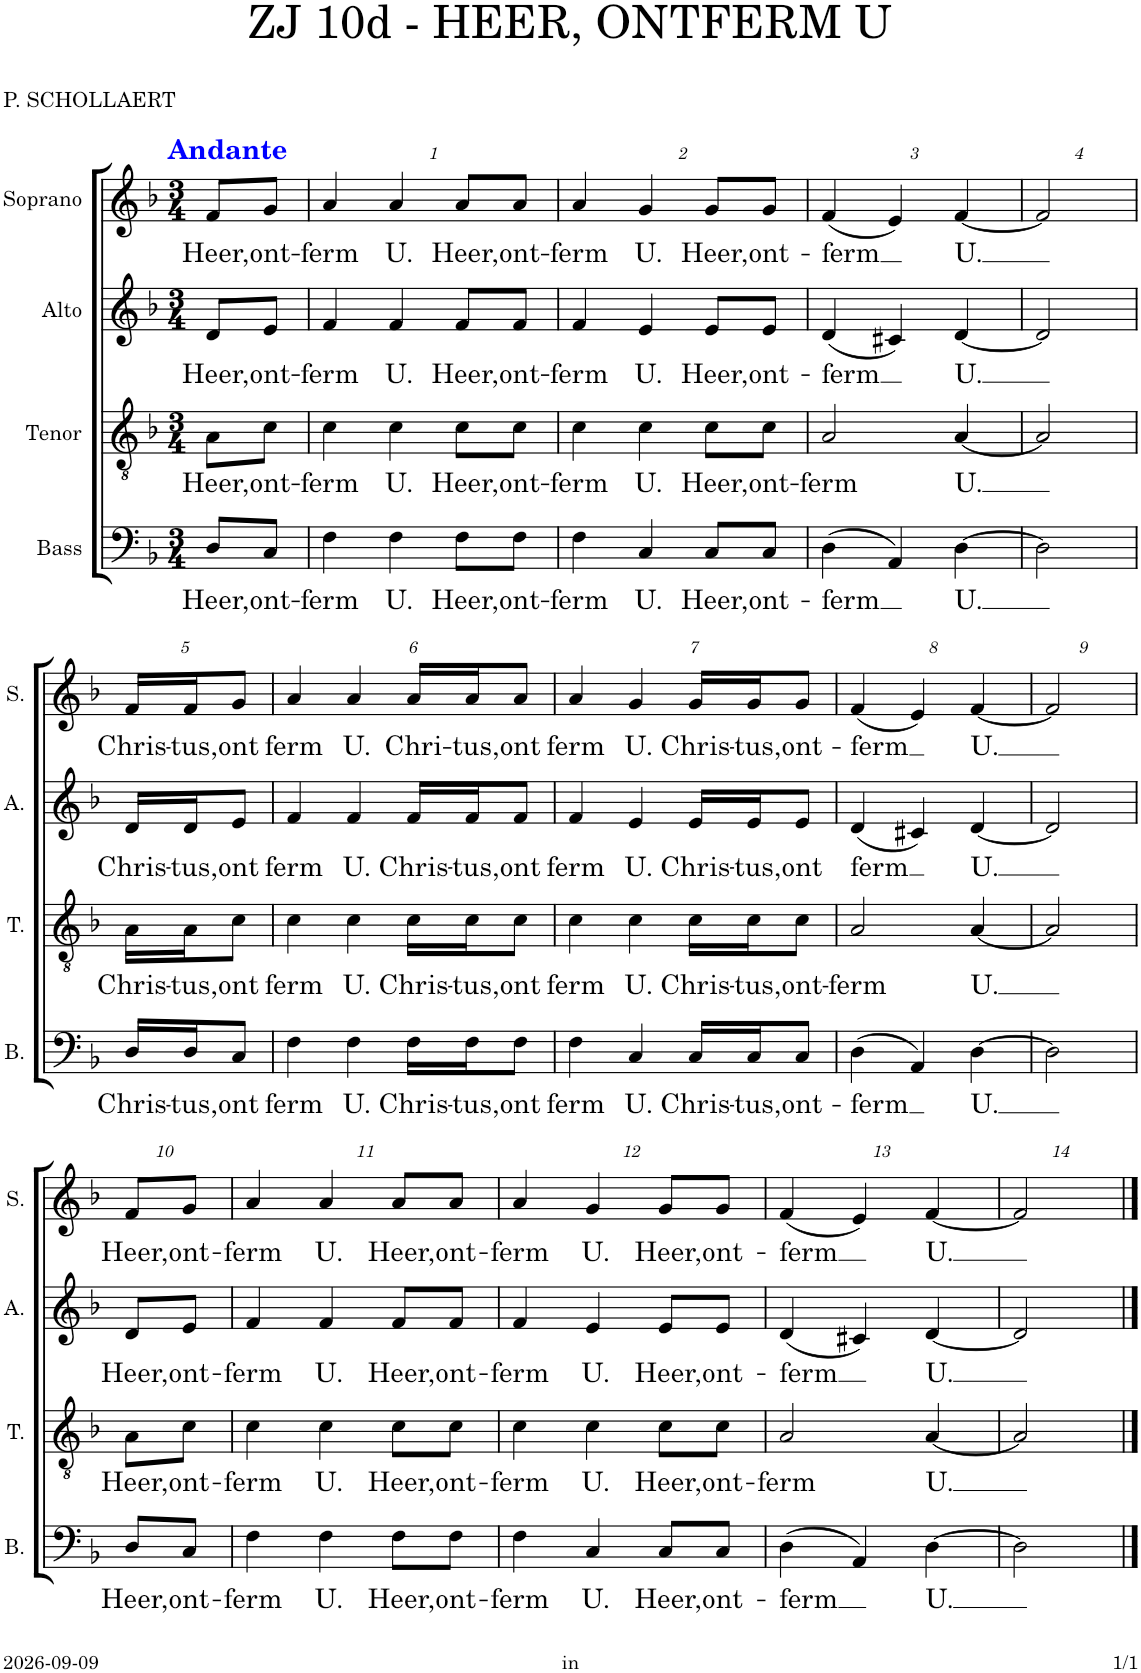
**kern	**text	**kern	**text	**kern	**text	**kern	**text
*part4	*part4	*part3	*part3	*part2	*part2	*part1	*part1
*staff4	*staff4	*staff3	*staff3	*staff2	*staff2	*staff1	*staff1
*I"Bass	*	*I"Tenor	*	*I"Alto	*	*I"Soprano	*
*I'B.	*	*I'T.	*	*I'A.	*	*I'S.	*
*clefF4	*	*clefGv2	*	*clefG2	*	*clefG2	*
*k[b-]	*	*k[b-]	*	*k[b-]	*	*k[b-]	*
*M3/4	*	*M3/4	*	*M3/4	*	*M3/4	*
=	=	=	=	=	=	=	=
!	!	!	!	!	!	!LO:TX:a:B:color=#0000FF:t=Andante	!
!	!LO:LY:b	!	!LO:LY:b	!	!LO:LY:b	!	!LO:LY:b
8D/L	Heer,	8A\L	Heer,	8d/L	Heer,	8f/L	Heer,
!	!LO:LY:b	!	!LO:LY:b	!	!LO:LY:b	!	!LO:LY:b
8C/J	ont-	8c\J	ont-	8e/J	ont-	8g/J	ont-
=1	=1	=1	=1	=1	=1	=1	=1
!	!LO:LY:b	!	!LO:LY:b	!	!LO:LY:b	!	!LO:LY:b
4F\	-ferm	4c\	-ferm	4f/	-ferm	4a/	-ferm
!	!LO:LY:b	!	!LO:LY:b	!	!LO:LY:b	!	!LO:LY:b
4F\	U.	4c\	U.	4f/	U.	4a/	U.
!	!LO:LY:b	!	!LO:LY:b	!	!LO:LY:b	!	!LO:LY:b
8F\L	Heer,	8c\L	Heer,	8f/L	Heer,	8a/L	Heer,
!	!LO:LY:b	!	!LO:LY:b	!	!LO:LY:b	!	!LO:LY:b
8F\J	ont-	8c\J	ont-	8f/J	ont-	8a/J	ont-
=2	=2	=2	=2	=2	=2	=2	=2
!	!LO:LY:b	!	!LO:LY:b	!	!LO:LY:b	!	!LO:LY:b
4F\	-ferm	4c\	-ferm	4f/	-ferm	4a/	-ferm
!	!LO:LY:b	!	!LO:LY:b	!	!LO:LY:b	!	!LO:LY:b
4C/	U.	4c\	U.	4e/	U.	4g/	U.
!	!LO:LY:b	!	!LO:LY:b	!	!LO:LY:b	!	!LO:LY:b
8C/L	Heer,	8c\L	Heer,	8e/L	Heer,	8g/L	Heer,
!	!LO:LY:b	!	!LO:LY:b	!	!LO:LY:b	!	!LO:LY:b
8C/J	ont-	8c\J	ont-	8e/J	ont-	8g/J	ont-
=3	=3	=3	=3	=3	=3	=3	=3
!	!LO:LY:b	!	!LO:LY:b	!	!LO:LY:b	!	!LO:LY:b
(4D\	-ferm	2A/	-ferm	(4d/	-ferm	(4f/	-ferm
4AA/)	.	.	.	4c#X/)	.	4e/)	.
!	!LO:LY:b	!	!LO:LY:b	!	!LO:LY:b	!	!LO:LY:b
[4D\	U.	[4A/	U.	[4d/	U.	[4f/	U.
=4	=4	=4	=4	=4	=4	=4	=4
2D\]	.	2A/]	.	2d/]	.	2f/]	.
!!LO:LB:g=z
=5	=5	=5	=5	=5	=5	=5	=5
!	!LO:LY:b	!	!LO:LY:b	!	!LO:LY:b	!	!LO:LY:b
16D/LL	Chris-	16A\LL	Chris-	16d/LL	Chris-	16f/LL	Chris-
!	!LO:LY:b	!	!LO:LY:b	!	!LO:LY:b	!	!LO:LY:b
16D/J	-tus,	16A\J	-tus,	16d/J	-tus,	16f/J	-tus,
!	!LO:LY:b	!	!LO:LY:b	!	!LO:LY:b	!	!LO:LY:b
8C/J	ont	8c\J	ont	8e/J	ont	8g/J	ont
=6	=6	=6	=6	=6	=6	=6	=6
!	!LO:LY:b	!	!LO:LY:b	!	!LO:LY:b	!	!LO:LY:b
4F\	ferm	4c\	ferm	4f/	ferm	4a/	ferm
!	!LO:LY:b	!	!LO:LY:b	!	!LO:LY:b	!	!LO:LY:b
4F\	U.	4c\	U.	4f/	U.	4a/	U.
!	!LO:LY:b	!	!LO:LY:b	!	!LO:LY:b	!	!LO:LY:b
16F\LL	Chris-	16c\LL	Chris-	16f/LL	Chris-	16a/LL	Chri-
!	!LO:LY:b	!	!LO:LY:b	!	!LO:LY:b	!	!LO:LY:b
16F\J	-tus,	16c\J	-tus,	16f/J	-tus,	16a/J	-tus,
!	!LO:LY:b	!	!LO:LY:b	!	!LO:LY:b	!	!LO:LY:b
8F\J	ont	8c\J	ont	8f/J	ont	8a/J	ont
=7	=7	=7	=7	=7	=7	=7	=7
!	!LO:LY:b	!	!LO:LY:b	!	!LO:LY:b	!	!LO:LY:b
4F\	ferm	4c\	ferm	4f/	ferm	4a/	ferm
!	!LO:LY:b	!	!LO:LY:b	!	!LO:LY:b	!	!LO:LY:b
4C/	U.	4c\	U.	4e/	U.	4g/	U.
!	!LO:LY:b	!	!LO:LY:b	!	!LO:LY:b	!	!LO:LY:b
16C/LL	Chris-	16c\LL	Chris-	16e/LL	Chris-	16g/LL	Chris-
!	!LO:LY:b	!	!LO:LY:b	!	!LO:LY:b	!	!LO:LY:b
16C/J	-tus,	16c\J	-tus,	16e/J	-tus,	16g/J	-tus,
!	!LO:LY:b	!	!LO:LY:b	!	!LO:LY:b	!	!LO:LY:b
8C/J	ont-	8c\J	ont-	8e/J	ont	8g/J	ont-
=8	=8	=8	=8	=8	=8	=8	=8
!	!LO:LY:b	!	!LO:LY:b	!	!LO:LY:b	!	!LO:LY:b
(4D\	-ferm	2A/	-ferm	(4d/	ferm	(4f/	-ferm
4AA/)	.	.	.	4c#X/)	.	4e/)	.
!	!LO:LY:b	!	!LO:LY:b	!	!LO:LY:b	!	!LO:LY:b
[4D\	U.	[4A/	U.	[4d/	U.	[4f/	U.
=9	=9	=9	=9	=9	=9	=9	=9
2D\]	.	2A/]	.	2d/]	.	2f/]	.
!!LO:LB:g=z
=10	=10	=10	=10	=10	=10	=10	=10
!	!LO:LY:b	!	!LO:LY:b	!	!LO:LY:b	!	!LO:LY:b
8D/L	Heer,	8A\L	Heer,	8d/L	Heer,	8f/L	Heer,
!	!LO:LY:b	!	!LO:LY:b	!	!LO:LY:b	!	!LO:LY:b
8C/J	ont-	8c\J	ont-	8e/J	ont-	8g/J	ont-
=11	=11	=11	=11	=11	=11	=11	=11
!	!LO:LY:b	!	!LO:LY:b	!	!LO:LY:b	!	!LO:LY:b
4F\	-ferm	4c\	-ferm	4f/	-ferm	4a/	-ferm
!	!LO:LY:b	!	!LO:LY:b	!	!LO:LY:b	!	!LO:LY:b
4F\	U.	4c\	U.	4f/	U.	4a/	U.
!	!LO:LY:b	!	!LO:LY:b	!	!LO:LY:b	!	!LO:LY:b
8F\L	Heer,	8c\L	Heer,	8f/L	Heer,	8a/L	Heer,
!	!LO:LY:b	!	!LO:LY:b	!	!LO:LY:b	!	!LO:LY:b
8F\J	ont-	8c\J	ont-	8f/J	ont-	8a/J	ont-
=12	=12	=12	=12	=12	=12	=12	=12
!	!LO:LY:b	!	!LO:LY:b	!	!LO:LY:b	!	!LO:LY:b
4F\	-ferm	4c\	-ferm	4f/	-ferm	4a/	-ferm
!	!LO:LY:b	!	!LO:LY:b	!	!LO:LY:b	!	!LO:LY:b
4C/	U.	4c\	U.	4e/	U.	4g/	U.
!	!LO:LY:b	!	!LO:LY:b	!	!LO:LY:b	!	!LO:LY:b
8C/L	Heer,	8c\L	Heer,	8e/L	Heer,	8g/L	Heer,
!	!LO:LY:b	!	!LO:LY:b	!	!LO:LY:b	!	!LO:LY:b
8C/J	ont-	8c\J	ont-	8e/J	ont-	8g/J	ont-
=13	=13	=13	=13	=13	=13	=13	=13
!	!LO:LY:b	!	!LO:LY:b	!	!LO:LY:b	!	!LO:LY:b
(4D\	-ferm	2A/	-ferm	(4d/	-ferm	(4f/	-ferm
4AA/)	.	.	.	4c#X/)	.	4e/)	.
!	!LO:LY:b	!	!LO:LY:b	!	!LO:LY:b	!	!LO:LY:b
[4D\	U.	[4A/	U.	[4d/	U.	[4f/	U.
=14	=14	=14	=14	=14	=14	=14	=14
2D\]	.	2A/]	.	2d/]	.	2f/]	.
==	==	==	==	==	==	==	==
*-	*-	*-	*-	*-	*-	*-	*-
